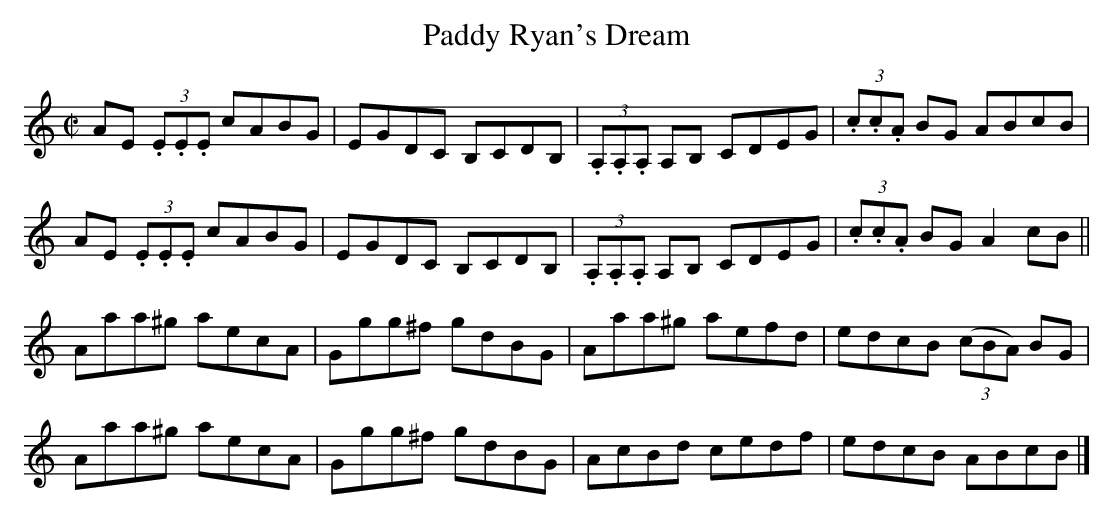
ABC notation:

X:1
U: ~ = !turn!
T:Paddy Ryan's Dream
M:C|
L:1/8
K:Am
AE (3.E.E.E cABG | EGDC B,CDB, | (3.A,.A,.A, A,B, CDEG | (3.c.c.A BG ABcB |
AE (3.E.E.E cABG | EGDC B,CDB, | (3.A,.A,.A, A,B, CDEG | (3.c.c.A BG A2 cB ||
Aaa^g aecA | Ggg^f gdBG | Aaa^g aefd | edcB ((3cBA) BG |
Aaa^g aecA | Ggg^f gdBG | AcBd cedf | edcB ABcB |]
